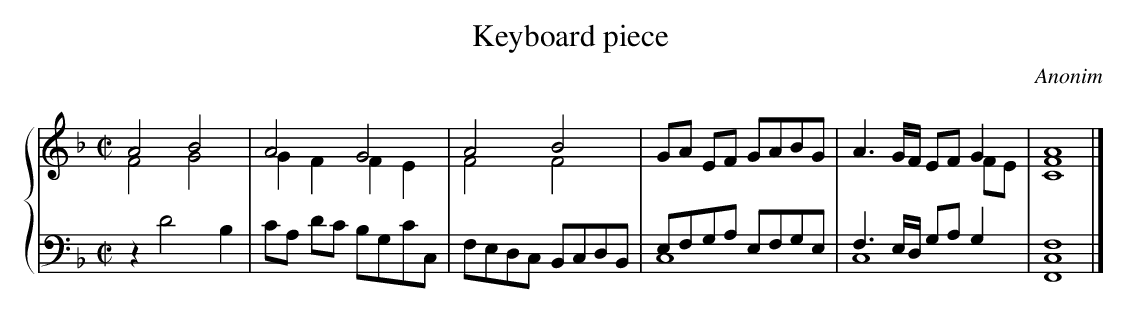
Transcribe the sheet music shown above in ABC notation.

X:1
T: Keyboard piece
C: Anonim
L: 1/8
M: C|
%%staves {1 2}
V: 1
V: 2 clef=bass
K: F
[V:1] A4B4 & F4G4 |
[V:2] z2D4B,2 |
[V:1] A4G4 & G2F2F2E2 |
[V:2] CA, DC B,G,CC, |
[V:1] A4B4 & F4F4 |
[V:2] F,E,D,C, B,,C,D,B,, |
[V:1] GA EF GABG |
[V:2] E,F,G,A, E,F,G,E, & C,8 |
[V:1] A3G/F/ EFG2 & x6FE |
[V:2] F,3E,/D,/ G,A,G,2 & C,8 |
[V:1] [C8F8A8] |]
[V:2] [F,,8C,8F,8] |]
